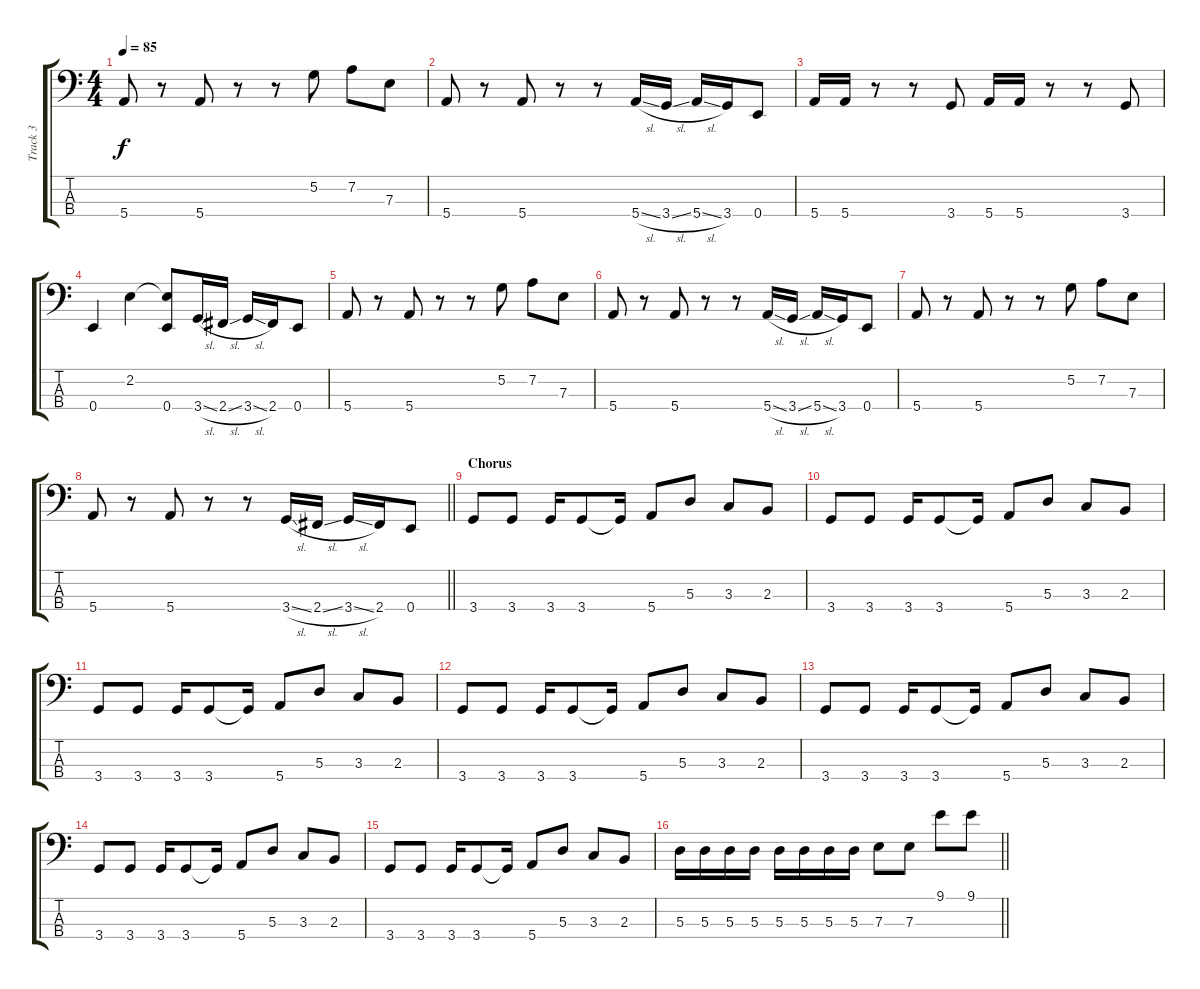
\track ("Track 3" "Track 3") {instrument slapbass1}
\staff {score tabs}
\tuning (G2 D2 A1 E1) {hide}
\ts (4 4)
\tempo 85
\clef f4
\ks c
5.4.8{dy f} r.8 5.4.8 r.8 r.8 5.2.8 7.2.8 7.3.8 |
5.4.8 r.8 5.4.8 r.8 r.8 5.4{sl}.16 3.4{sl}.16 5.4{sl}.16 3.4.16 0.4.8 |
5.4.16 5.4.16 r.8 r.8 3.4.8 5.4.16 5.4.16 r.8 r.8 3.4.8 |
0.4.4 2.2.4 (2.2{t} 0.4).8 3.4{sl}.16 2.4{sl}.16 3.4{sl}.16 2.4.16 0.4.8 |
5.4.8 r.8 5.4.8 r.8 r.8 5.2.8 7.2.8 7.3.8 |
5.4.8 r.8 5.4.8 r.8 r.8 5.4{sl}.16 3.4{sl}.16 5.4{sl}.16 3.4.16 0.4.8 |
5.4.8 r.8 5.4.8 r.8 r.8 5.2.8 7.2.8 7.3.8 |
\barLineRight lightlight
5.4.8 r.8 5.4.8 r.8 r.8 3.4{sl}.16 2.4{sl}.16 3.4{sl}.16 2.4.16 0.4.8 |
\section ("" "Chorus")
3.4.8 3.4.8 3.4.16 3.4.8 3.4{t}.16 5.4.8 5.3.8 3.3.8 2.3.8 |
3.4.8 3.4.8 3.4.16 3.4.8 3.4{t}.16 5.4.8 5.3.8 3.3.8 2.3.8 |
3.4.8 3.4.8 3.4.16 3.4.8 3.4{t}.16 5.4.8 5.3.8 3.3.8 2.3.8 |
3.4.8 3.4.8 3.4.16 3.4.8 3.4{t}.16 5.4.8 5.3.8 3.3.8 2.3.8 |
3.4.8 3.4.8 3.4.16 3.4.8 3.4{t}.16 5.4.8 5.3.8 3.3.8 2.3.8 |
3.4.8 3.4.8 3.4.16 3.4.8 3.4{t}.16 5.4.8 5.3.8 3.3.8 2.3.8 |
3.4.8 3.4.8 3.4.16 3.4.8 3.4{t}.16 5.4.8 5.3.8 3.3.8 2.3.8 |
\barLineRight lightlight
5.3.16 5.3.16 5.3.16 5.3.16 5.3.16 5.3.16 5.3.16 5.3.16 7.3.8 7.3.8 9.1.8 9.1.8
